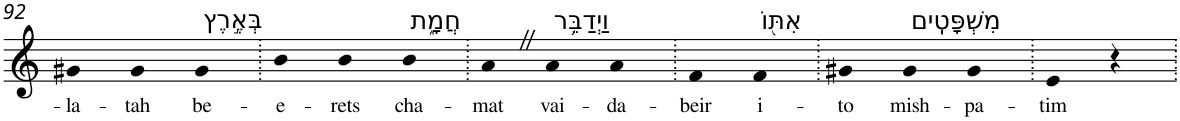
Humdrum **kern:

**kern	**text
*part1	*part1
*staff1	*staff1
*I"Piano	*
*I'Pno	*
!!LO:PB:g=z
*clefG2	*
*k[]	*
=92	=92
!	!LO:LY:b
4g#X	-la-
!	!LO:LY:b
4g#	-tah
!LO:TX:a:t=בְּאֶ֣רֶץ	!
!	!LO:LY:b
4g#	be-
=93.	=93.
!	!LO:LY:b
4b	-e-
!	!LO:LY:b
4b	-rets
!LO:TX:a:t=חֲמָ֑ת	!
!	!LO:LY:b
4b	cha-
=94.	=94.
!	!LO:LY:b
4aZ	-mat
!LO:TX:a:t=וַיְדַבֵּ֥ר	!
!	!LO:LY:b
4a	vai-
!	!LO:LY:b
4a	-da-
=95.	=95.
!	!LO:LY:b
4f	-beir
!LO:TX:a:t=אִתּ֖וֹ	!
!	!LO:LY:b
4f	i-
=96.	=96.
!	!LO:LY:b
4g#X	-to
!LO:TX:a:t=מִשְׁפָּטִֽים	!
!	!LO:LY:b
4g#	mish-
!	!LO:LY:b
4g#	-pa-
=97.	=97.
!	!LO:LY:b
4e	-tim
4r	.
=.	=.
*-	*-
